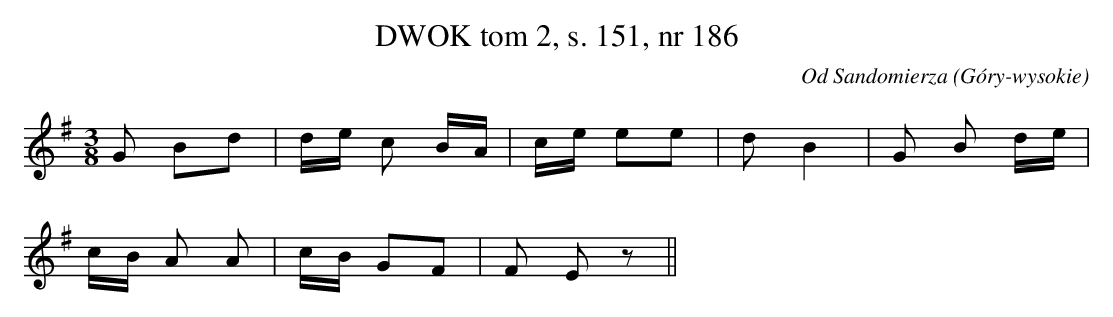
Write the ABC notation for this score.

X:1
T: DWOK tom 2, s. 151, nr 186
O: Od Sandomierza (Góry-wysokie)
L: 1/16
M: 3/8
K: G
G2 B2d2 | de c2 BA | ce e2e2 | d2 B4 | G2 B2 de |
cB A2 A2 | cB G2F2 | F2 E2 z2 ||
